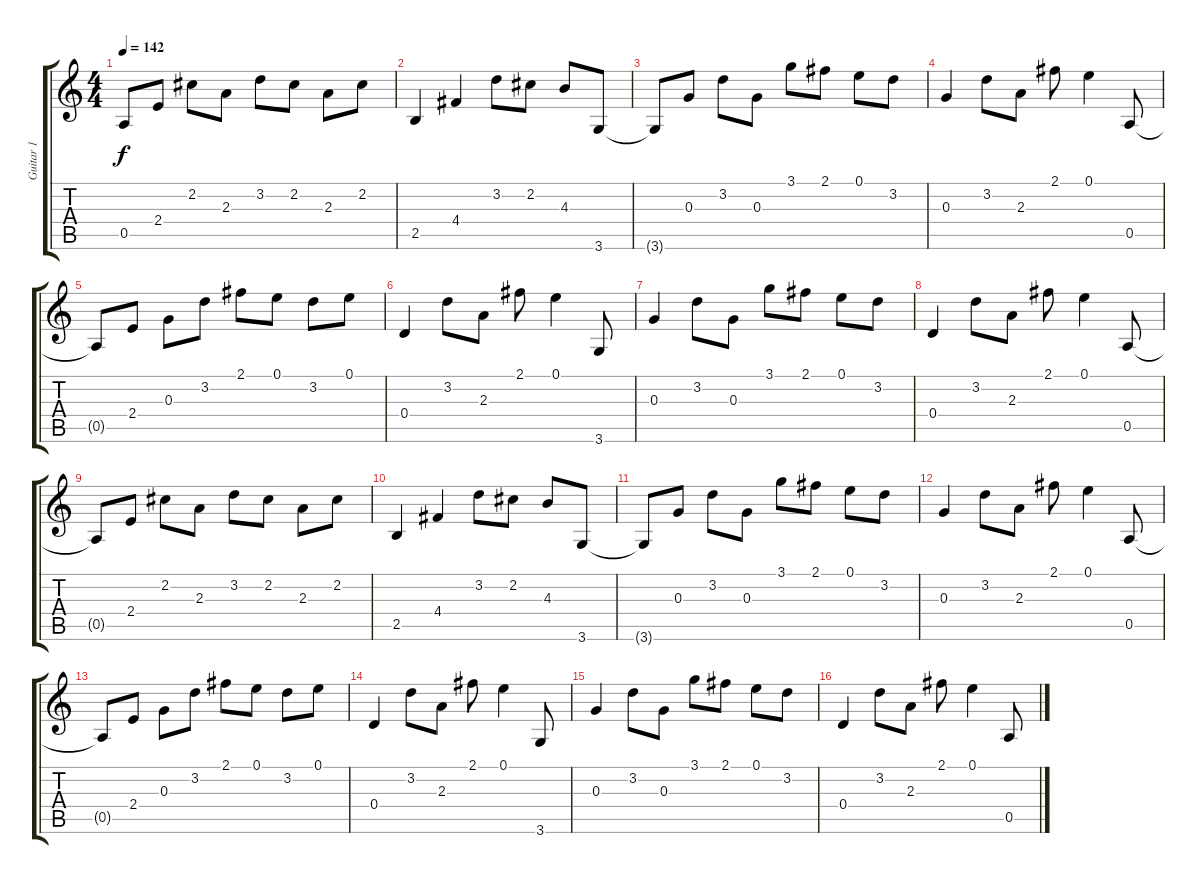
\track ("Guitar 1" "Guitar 1") {instrument electricguitarclean}
\staff {score tabs}
\tuning (E4 B3 G3 D3 A2 E2) {hide}
\ts (4 4)
\tempo 142
\clef g2
\ks c
0.5{t}.8{dy f} 2.4.8 2.2.8 2.3.8 3.2.8 2.2.8 2.3.8 2.2.8 |
2.5.4 4.4.4 3.2.8 2.2.8 4.3.8 3.6.8 |
3.6{t}.8 0.3.8 3.2.8 0.3.8 3.1.8 2.1.8 0.1.8 3.2.8 |
0.3.4 3.2.8 2.3.8 2.1.8 0.1.4 0.5.8 |
0.5{t}.8 2.4.8 0.3.8 3.2.8 2.1.8 0.1.8 3.2.8 0.1.8 |
0.4.4 3.2.8 2.3.8 2.1.8 0.1.4 3.6.8 |
0.3.4 3.2.8 0.3.8 3.1.8 2.1.8 0.1.8 3.2.8 |
0.4.4 3.2.8 2.3.8 2.1.8 0.1.4 0.5.8 |
0.5{t}.8 2.4.8 2.2.8 2.3.8 3.2.8 2.2.8 2.3.8 2.2.8 |
2.5.4 4.4.4 3.2.8 2.2.8 4.3.8 3.6.8 |
3.6{t}.8 0.3.8 3.2.8 0.3.8 3.1.8 2.1.8 0.1.8 3.2.8 |
0.3.4 3.2.8 2.3.8 2.1.8 0.1.4 0.5.8 |
0.5{t}.8 2.4.8 0.3.8 3.2.8 2.1.8 0.1.8 3.2.8 0.1.8 |
0.4.4 3.2.8 2.3.8 2.1.8 0.1.4 3.6.8 |
0.3.4 3.2.8 0.3.8 3.1.8 2.1.8 0.1.8 3.2.8 |
0.4.4 3.2.8 2.3.8 2.1.8 0.1.4 0.5.8
